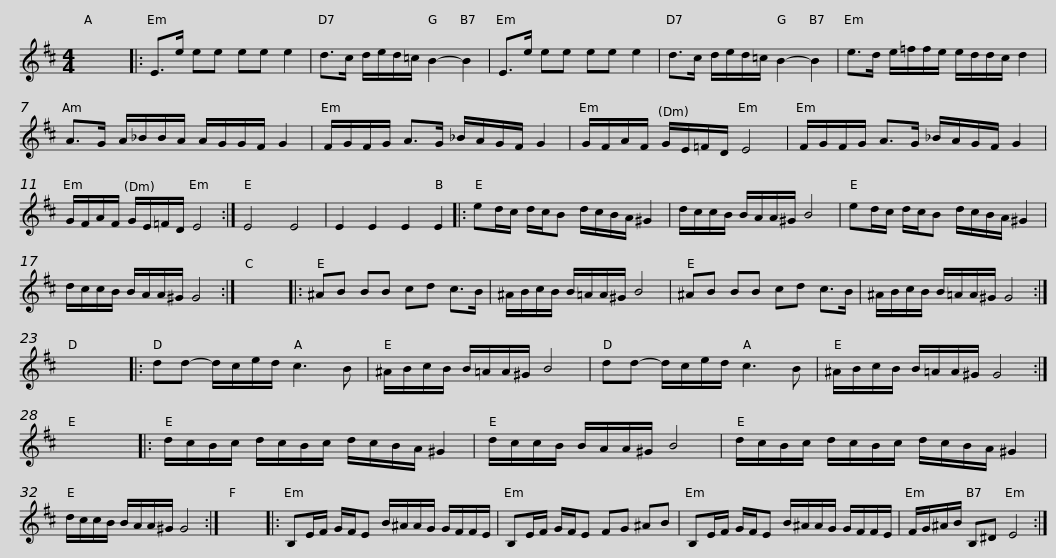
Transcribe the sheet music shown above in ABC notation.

X:1
L:1/8
M:4/4
I:linebreak $
K:D
V:1 treble
V:1
 x8 |: E>e ee ee e2 | d>c d/e/d/=c/ B2- B2 | E>e ee ee e2 | d>c d/e/d/=c/ B2- B2 |$ %5
 e>d e/=f/f/e/ e/d/d/c/ d2 | A>G A/_B/B/A/ A/G/G/F/ G2 | F/G/F/G/ A>G _B/A/G/F/ G2 | G/F/A/F/ G/E/=F/D/ E4 |$ F/G/F/G/ A>G _B/A/G/F/ G2 | %10
 G/F/A/F/ G/E/=F/D/ E4 :| E4 E4 | E2 E2 E2 E2 |: ed/c/ d/c/B d/c/B/A/ ^G2 |$ d/c/c/B/ B/A/A/^G/ B4 | %15
 ed/c/ d/c/B d/c/B/A/ ^G2 | d/c/c/B/ B/A/A/^G/ G4 :| x8 |: ^AB BB cd c>B |$ ^A/B/c/B/ B/=A/A/^G/ B4 | %20
 ^AB BB cd c>B | ^A/B/c/B/ B/=A/A/^G/ G4 :| x8 |: dd- d/c/e/d/ c3 B |$ ^A/B/c/B/ B/=A/A/^G/ B4 | %25
 dd- d/c/e/d/ c3 B | ^A/B/c/B/ B/=A/A/^G/ G4 :| x8 |:$ d/c/B/c/ d/c/B/c/ d/c/B/A/ ^G2 | d/c/c/B/ B/A/A/^G/ B4 | %30
 d/c/B/c/ d/c/B/c/ d/c/B/A/ ^G2 |$ d/c/c/B/ B/A/A/^G/ G4 :| x8 |: B,E/F/ G/F/E B/^A/A/G/ G/F/F/E/ | B,E/F/ G/F/E FG ^AB |$ %35
 B,E/F/ G/F/E B/^A/A/G/ G/F/F/E/ | F/G/^A/B/ B,^D E4 :| %37
